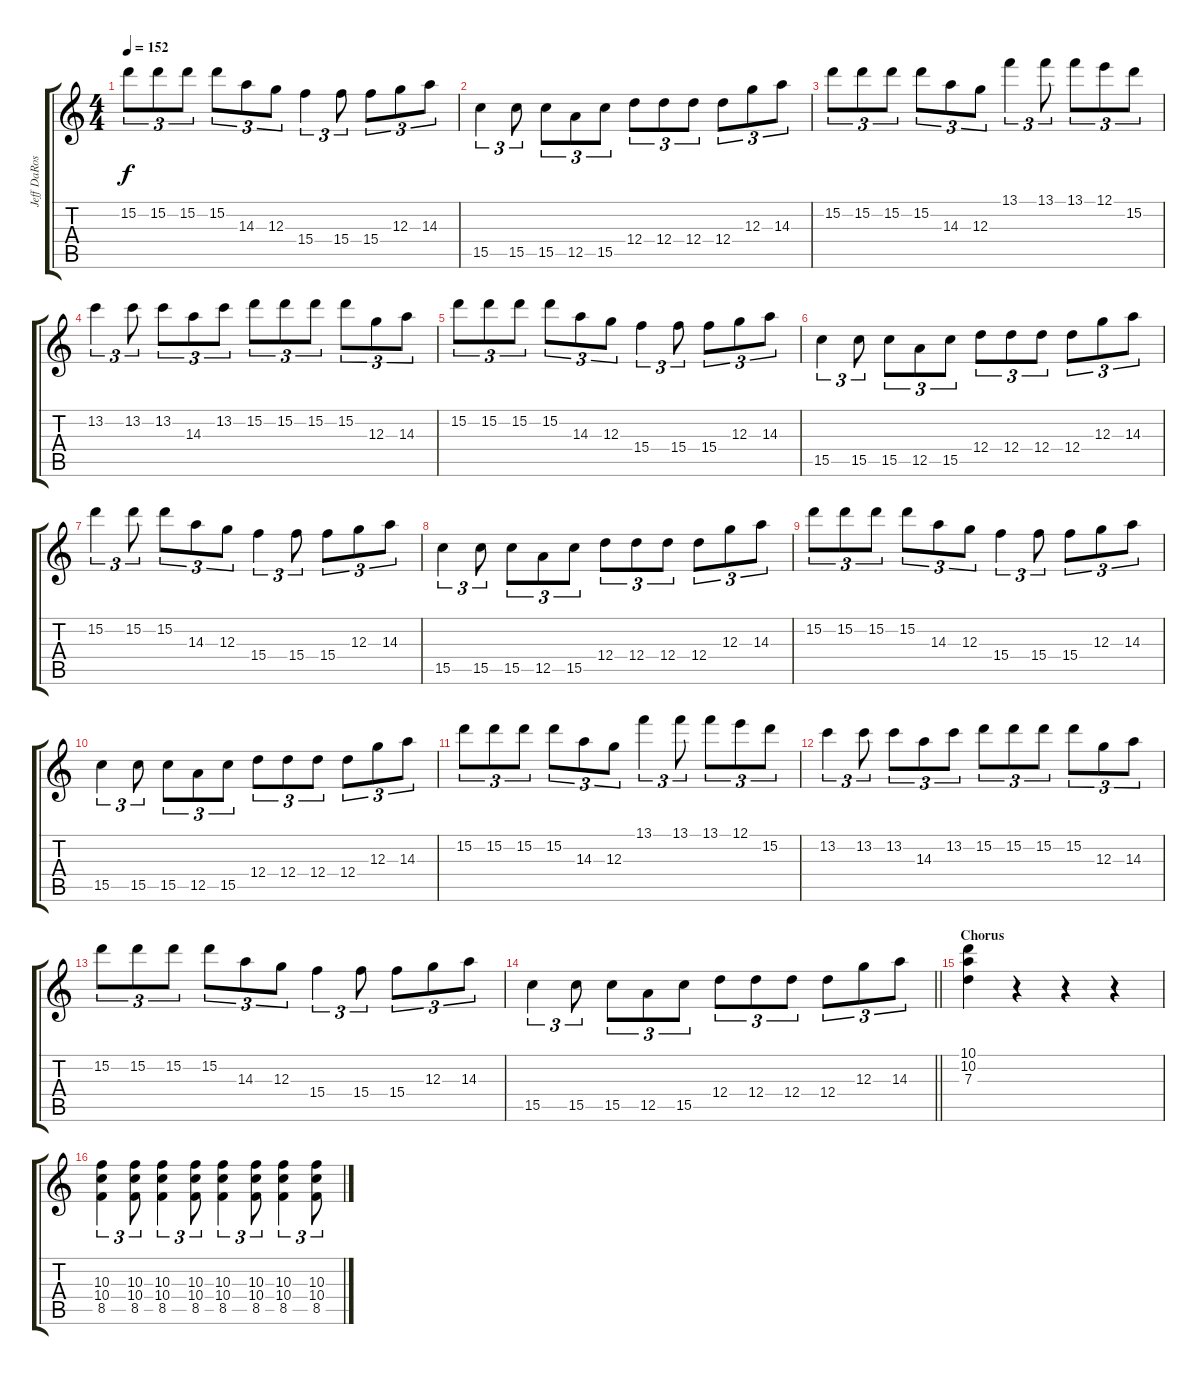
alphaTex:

\track ("Jeff DaRosa (Banjo Right)" "Jeff DaRos") {instrument banjo}
\staff {score tabs}
\tuning (E4 B3 G3 D3 A2 E2) {hide}
\displaytranspose 12
\ts (4 4)
\tempo 152
\clef g2
\ks c
15.2.8{tu (3 2) dy f} 15.2.8{tu (3 2)} 15.2.8{tu (3 2)} 15.2.8{tu (3 2)} 14.3.8{tu (3 2)} 12.3.8{tu (3 2)} 15.4.4{tu (3 2)} 15.4.8{tu (3 2)} 15.4.8{tu (3 2)} 12.3.8{tu (3 2)} 14.3.8{tu (3 2)} |
15.5.4{tu (3 2)} 15.5.8{tu (3 2)} 15.5.8{tu (3 2)} 12.5.8{tu (3 2)} 15.5.8{tu (3 2)} 12.4.8{tu (3 2)} 12.4.8{tu (3 2)} 12.4.8{tu (3 2)} 12.4.8{tu (3 2)} 12.3.8{tu (3 2)} 14.3.8{tu (3 2)} |
15.2.8{tu (3 2)} 15.2.8{tu (3 2)} 15.2.8{tu (3 2)} 15.2.8{tu (3 2)} 14.3.8{tu (3 2)} 12.3.8{tu (3 2)} 13.1.4{tu (3 2)} 13.1.8{tu (3 2)} 13.1.8{tu (3 2)} 12.1.8{tu (3 2)} 15.2.8{tu (3 2)} |
13.2.4{tu (3 2)} 13.2.8{tu (3 2)} 13.2.8{tu (3 2)} 14.3.8{tu (3 2)} 13.2.8{tu (3 2)} 15.2.8{tu (3 2)} 15.2.8{tu (3 2)} 15.2.8{tu (3 2)} 15.2.8{tu (3 2)} 12.3.8{tu (3 2)} 14.3.8{tu (3 2)} |
15.2.8{tu (3 2)} 15.2.8{tu (3 2)} 15.2.8{tu (3 2)} 15.2.8{tu (3 2)} 14.3.8{tu (3 2)} 12.3.8{tu (3 2)} 15.4.4{tu (3 2)} 15.4.8{tu (3 2)} 15.4.8{tu (3 2)} 12.3.8{tu (3 2)} 14.3.8{tu (3 2)} |
15.5.4{tu (3 2)} 15.5.8{tu (3 2)} 15.5.8{tu (3 2)} 12.5.8{tu (3 2)} 15.5.8{tu (3 2)} 12.4.8{tu (3 2)} 12.4.8{tu (3 2)} 12.4.8{tu (3 2)} 12.4.8{tu (3 2)} 12.3.8{tu (3 2)} 14.3.8{tu (3 2)} |
15.2.4{tu (3 2) volume 10} 15.2.8{tu (3 2)} 15.2.8{tu (3 2)} 14.3.8{tu (3 2)} 12.3.8{tu (3 2)} 15.4.4{tu (3 2)} 15.4.8{tu (3 2)} 15.4.8{tu (3 2)} 12.3.8{tu (3 2)} 14.3.8{tu (3 2)} |
15.5.4{tu (3 2)} 15.5.8{tu (3 2)} 15.5.8{tu (3 2)} 12.5.8{tu (3 2)} 15.5.8{tu (3 2)} 12.4.8{tu (3 2)} 12.4.8{tu (3 2)} 12.4.8{tu (3 2)} 12.4.8{tu (3 2)} 12.3.8{tu (3 2)} 14.3.8{tu (3 2)} |
15.2.8{tu (3 2)} 15.2.8{tu (3 2)} 15.2.8{tu (3 2)} 15.2.8{tu (3 2)} 14.3.8{tu (3 2)} 12.3.8{tu (3 2)} 15.4.4{tu (3 2)} 15.4.8{tu (3 2)} 15.4.8{tu (3 2)} 12.3.8{tu (3 2)} 14.3.8{tu (3 2)} |
15.5.4{tu (3 2)} 15.5.8{tu (3 2)} 15.5.8{tu (3 2)} 12.5.8{tu (3 2)} 15.5.8{tu (3 2)} 12.4.8{tu (3 2)} 12.4.8{tu (3 2)} 12.4.8{tu (3 2)} 12.4.8{tu (3 2)} 12.3.8{tu (3 2)} 14.3.8{tu (3 2)} |
15.2.8{tu (3 2)} 15.2.8{tu (3 2)} 15.2.8{tu (3 2)} 15.2.8{tu (3 2)} 14.3.8{tu (3 2)} 12.3.8{tu (3 2)} 13.1.4{tu (3 2)} 13.1.8{tu (3 2)} 13.1.8{tu (3 2)} 12.1.8{tu (3 2)} 15.2.8{tu (3 2)} |
13.2.4{tu (3 2)} 13.2.8{tu (3 2)} 13.2.8{tu (3 2)} 14.3.8{tu (3 2)} 13.2.8{tu (3 2)} 15.2.8{tu (3 2)} 15.2.8{tu (3 2)} 15.2.8{tu (3 2)} 15.2.8{tu (3 2)} 12.3.8{tu (3 2)} 14.3.8{tu (3 2)} |
15.2.8{tu (3 2)} 15.2.8{tu (3 2)} 15.2.8{tu (3 2)} 15.2.8{tu (3 2)} 14.3.8{tu (3 2)} 12.3.8{tu (3 2)} 15.4.4{tu (3 2)} 15.4.8{tu (3 2)} 15.4.8{tu (3 2)} 12.3.8{tu (3 2)} 14.3.8{tu (3 2)} |
\barLineRight lightlight
15.5.4{tu (3 2)} 15.5.8{tu (3 2)} 15.5.8{tu (3 2)} 12.5.8{tu (3 2)} 15.5.8{tu (3 2)} 12.4.8{tu (3 2)} 12.4.8{tu (3 2)} 12.4.8{tu (3 2)} 12.4.8{tu (3 2)} 12.3.8{tu (3 2)} 14.3.8{tu (3 2)} |
\section ("" "Chorus")
(10.1 10.2 7.3).4 r.4 r.4 r.4 |
(10.3 10.4 8.5).4{tu (3 2)} (10.3 10.4 8.5).8{tu (3 2)} (10.3 10.4 8.5).4{tu (3 2)} (10.3 10.4 8.5).8{tu (3 2)} (10.3 10.4 8.5).4{tu (3 2)} (10.3 10.4 8.5).8{tu (3 2)} (10.3 10.4 8.5).4{tu (3 2)} (10.3 10.4 8.5).8{tu (3 2)}
